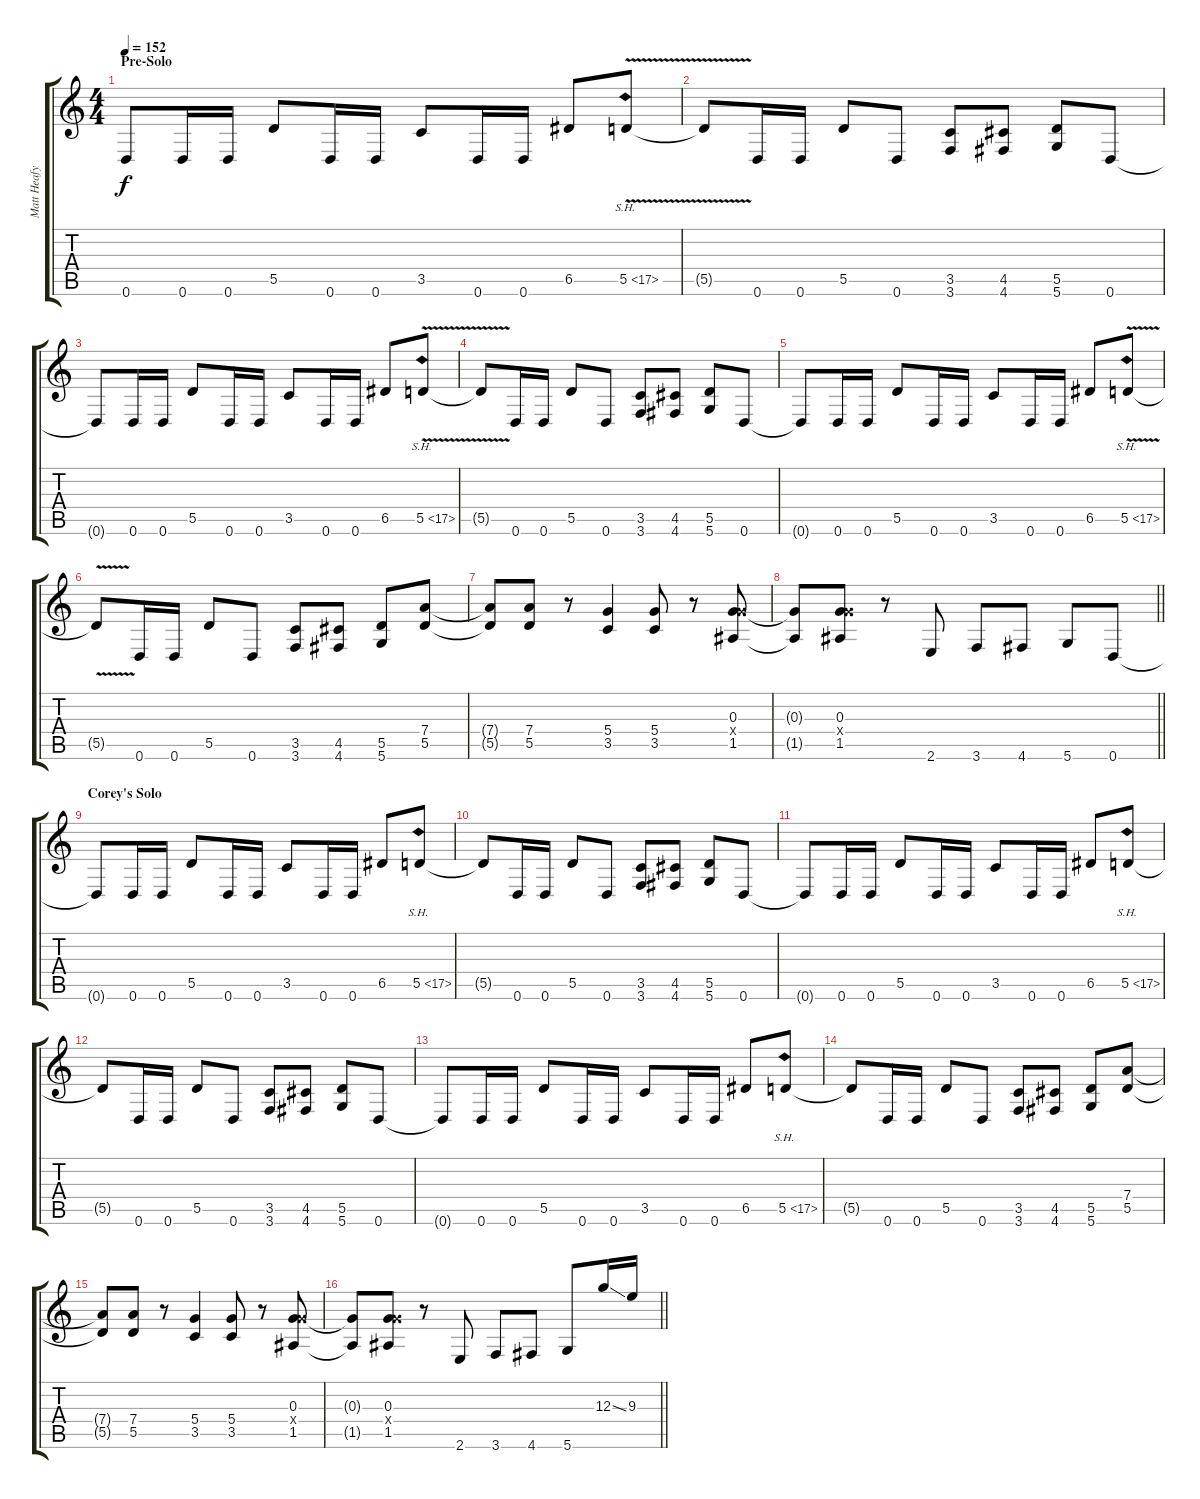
\track ("Matt Heafy" "Matt Heafy") {instrument distortionguitar}
\staff {score tabs}
\tuning (E4 B3 G3 D3 A2 D2) {hide}
\ts (4 4)
\section ("" "Pre-Solo")
\tempo 152
\clef g2
\ks c
0.6.8{dy f} 0.6.16 0.6.16 5.5.8 0.6.16 0.6.16 3.5.8 0.6.16 0.6.16 6.5.8 5.5{sh 12 v}.8 |
5.5{t}.8 0.6.16 0.6.16 5.5.8 0.6.8 (3.5 3.6).8 (4.5 4.6).8 (5.5 5.6).8 0.6.8 |
0.6{t}.8 0.6.16 0.6.16 5.5.8 0.6.16 0.6.16 3.5.8 0.6.16 0.6.16 6.5.8 5.5{sh 12 v}.8 |
5.5{t}.8 0.6.16 0.6.16 5.5.8 0.6.8 (3.5 3.6).8 (4.5 4.6).8 (5.5 5.6).8 0.6.8 |
0.6{t}.8 0.6.16 0.6.16 5.5.8 0.6.16 0.6.16 3.5.8 0.6.16 0.6.16 6.5.8 5.5{sh 12 v}.8 |
5.5{t}.8 0.6.16 0.6.16 5.5.8 0.6.8 (3.5 3.6).8 (4.5 4.6).8 (5.5 5.6).8 (7.4 5.5).8 |
(7.4{t} 5.5{t}).8 (7.4 5.5).8 r.8 (5.4 3.5).4 (5.4 3.5).8 r.8 (0.3 5.4{x} 1.5).8 |
\barLineRight lightlight
(0.3{t} 1.5{t}).8 (0.3 5.4{x} 1.5).8 r.8 2.6.8 3.6.8 4.6.8 5.6.8 0.6.8 |
\section ("" "Corey's Solo")
0.6{t}.8 0.6.16 0.6.16 5.5.8 0.6.16 0.6.16 3.5.8 0.6.16 0.6.16 6.5.8 5.5{sh 12}.8 |
5.5{t}.8 0.6.16 0.6.16 5.5.8 0.6.8 (3.5 3.6).8 (4.5 4.6).8 (5.5 5.6).8 0.6.8 |
0.6{t}.8 0.6.16 0.6.16 5.5.8 0.6.16 0.6.16 3.5.8 0.6.16 0.6.16 6.5.8 5.5{sh 12}.8 |
5.5{t}.8 0.6.16 0.6.16 5.5.8 0.6.8 (3.5 3.6).8 (4.5 4.6).8 (5.5 5.6).8 0.6.8 |
0.6{t}.8 0.6.16 0.6.16 5.5.8 0.6.16 0.6.16 3.5.8 0.6.16 0.6.16 6.5.8 5.5{sh 12}.8 |
5.5{t}.8 0.6.16 0.6.16 5.5.8 0.6.8 (3.5 3.6).8 (4.5 4.6).8 (5.5 5.6).8 (7.4 5.5).8 |
(7.4{t} 5.5{t}).8 (7.4 5.5).8 r.8 (5.4 3.5).4 (5.4 3.5).8 r.8 (0.3 5.4{x} 1.5).8 |
\barLineRight lightlight
(0.3{t} 1.5{t}).8 (0.3 5.4{x} 1.5).8 r.8 2.6.8 3.6.8 4.6.8 5.6.8 12.3{ss}.16 9.3.16
